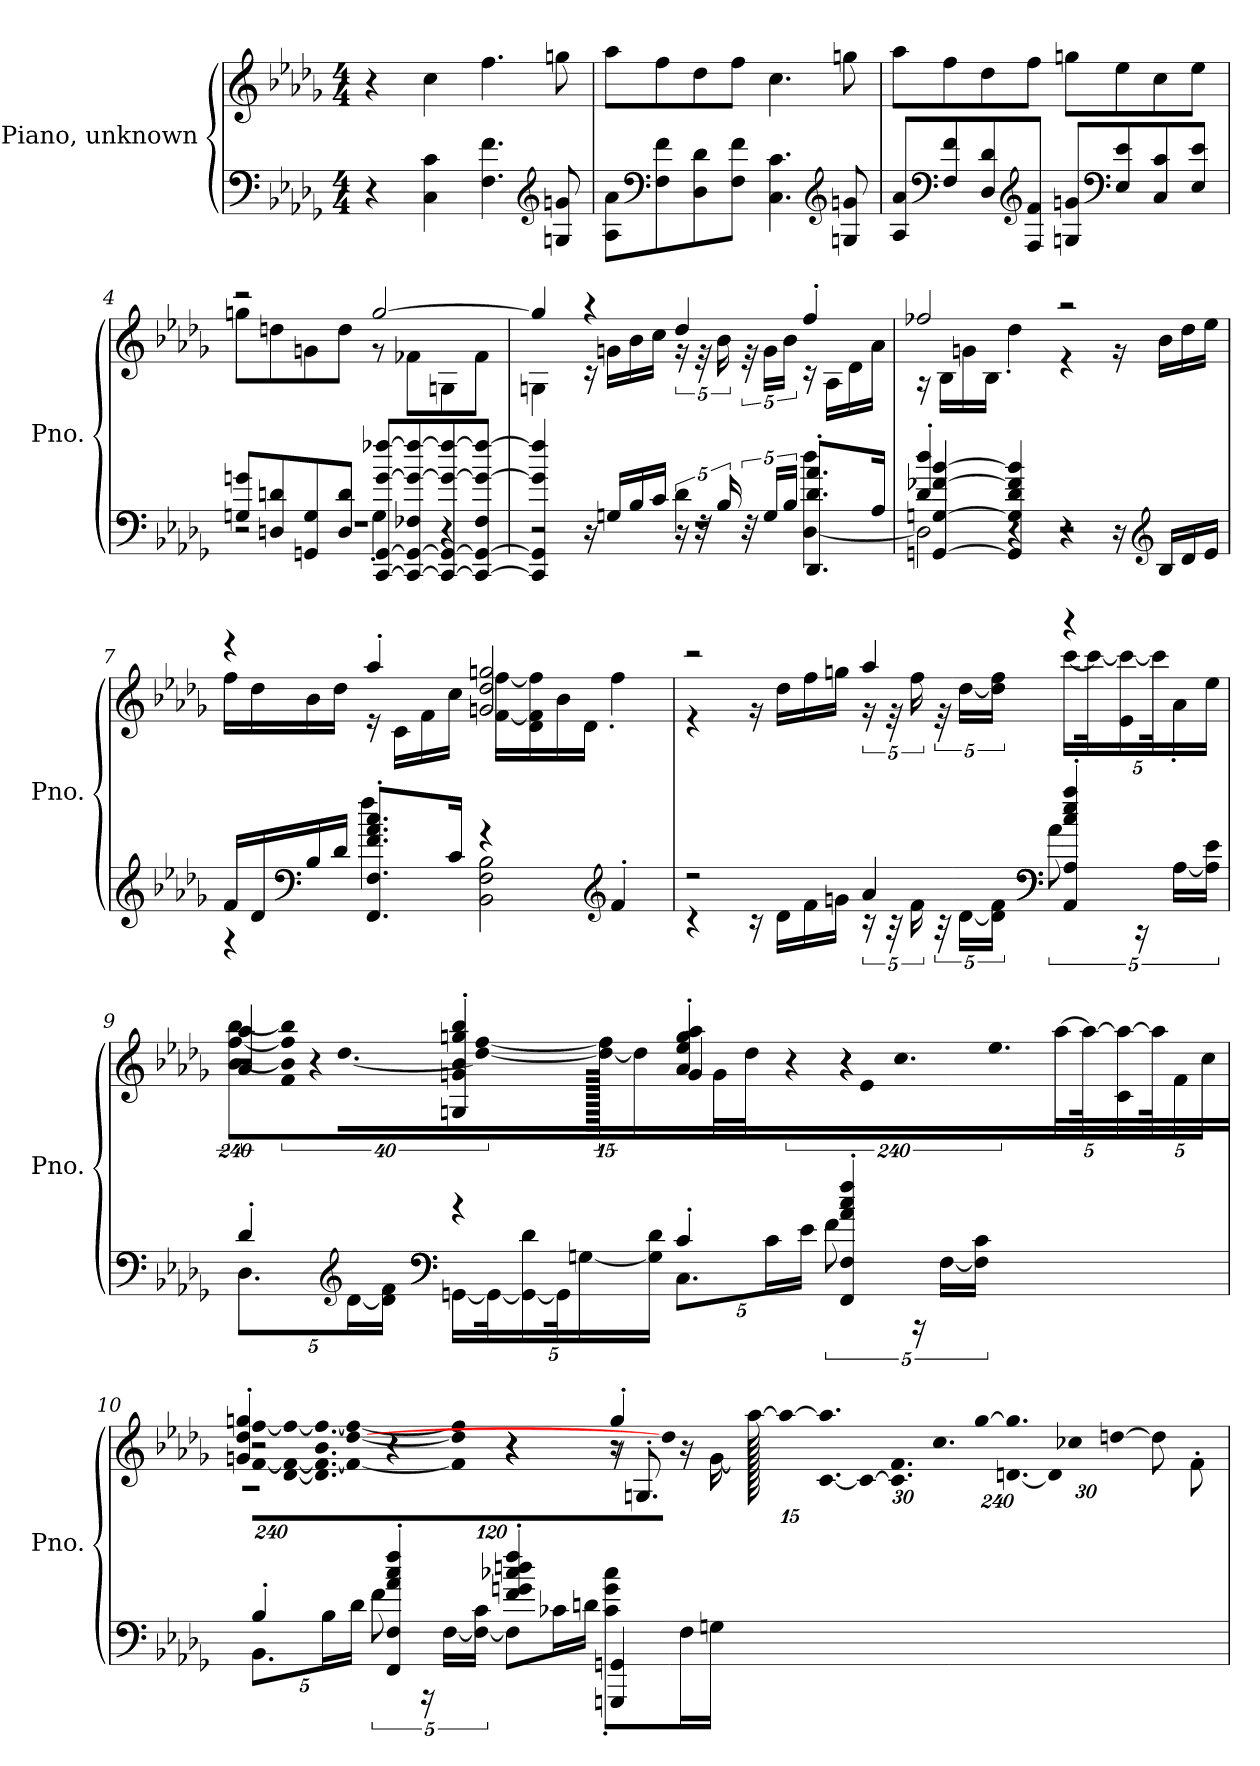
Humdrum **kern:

**kern	**kern
*part1	*part1
*staff2	*staff1
*I"Piano, unknown	*
*I'Pno.	*
*clefF4	*clefG2
*k[b-e-a-d-g-]	*k[b-e-a-d-g-]
*M4/4	*M4/4
*MM120	*MM120
=1	=1
4r	4r
4C\ 4c\	4cc\
4.F\ 4.f\	4.ff\
*clefG2	*
8Gn/ 8gn/	8ggn\
=2	=2
8A-\ 8a-\L	8aa-\L
*clefF4	*
8F\ 8f\	8ff\
8D-\ 8d-\	8dd-\
8F\ 8f\J	8ff\J
4.C\ 4.c\	4.cc\
*clefG2	*
8Gn/ 8gn/	8ggn\
=3	=3
8A-/ 8a-/L	8aa-\L
*clefF4	*
8F/ 8f/	8ff\
8D-/ 8d-/	8dd-\
*clefG2	*
8F/ 8f/J	8ff\J
8Gn/ 8gn/L	8ggn\L
*clefF4	*
8E-/ 8e-/	8ee-\
8C/ 8c/	8cc\
8E-/ 8e-/J	8ee-\J
!!LO:LB:g=z
=4	=4
*^	*^
*	*^	*	*
1r	2r	8Gn/ 8gn/L	2r	8ggn\L
.	.	8Dn/ 8dn/	.	8ddn\
.	.	8GGn/ 8G/	.	8gn\
.	.	8D/ 8d/J	.	8dd\J
.	4G'\	[8CC/ [8GG/ [8g/ [8ff-X/L	[2gg/	8r
.	.	8CC/_ 8GG/_ 8F-X/ 8g/_ 8ff-/_	.	8f-X\L
.	4r	8CC/_ 8GG/_ 8g/_ 8ff-/_	.	8Gn\
.	.	8CC/_ 8GG/_ 8F-/ 8g/_ 8ff-/_J	.	8f-\J
=5	=5	=5	=5	=5
1r	2r	4CC/] 4GG/] 4g/] 4ff-/]	4gg/]	4Gn\
.	.	16r	4r	16r
.	.	16Gn/LL	.	16gn\LL
.	.	16B-/	.	16b-\
.	.	16c/JJ	.	16cc\JJ
.	4d-\	20r	4dd-/	20r
.	.	40r	.	40r
.	.	20B-/	.	20b-\
.	.	40r	.	40r
.	.	20G/LL	.	20g\LL
.	.	20B-/JJ	.	20b-\JJ
.	[4D-\ 4dd-\	8.DD-/' 8.d-/' 8.a-/'L	4ff'/	16r
.	.	.	.	16A-\LL
.	.	.	.	16d-\
.	.	16A-/Jk	.	16a-\JJ
!!LO:LB:g=z	!!
=6	=6	=6	=6	=6
4d-/' 4dd-/'	2D-\]	[4GGn/ [4Gn/ [4f-X/ [4b-/	2ff-X/	16r
.	.	.	.	16B-\LL
.	.	.	.	16gn\
.	.	.	.	16B-\JJ
4r	.	4GG/] 4G/] 4d-/ 4f-/] 4b-/]	.	4dd-'\
2r	2r	4r	2r	4r
.	.	16r	.	16r
*clefG2	*	*	*	*
.	.	16B-/LL	.	16b-\LL
.	.	16d-/	.	16dd-\
.	.	16e-/JJ	.	16ee-\JJ
*	*v	*v	*	*
=7	=7	=7	=7
16f/LL	4r	4r	16ff\LL
16d-/	.	.	16dd-\
*clefF4	*	*	*
16B-/	.	.	16b-\
16d-/JJ	.	.	16dd-\JJ
8.FF/' 8.F/' 8.f/' 8.a-/' 8.cc/'L	4ff\	4aa-'/	16r
.	.	.	16c\LL
.	.	.	16f\
16c/Jk	.	.	16cc\JJ
4r	2BB-\ 2F\ 2B-\	2gn/ 2dd-/ 2ggn/	[16f\ [16ff\LL
.	.	.	16d-\ 16f\] 16ff\]
.	.	.	16b-\
.	.	.	16d-\JJ
*clefG2	*	*	*
4f'/	.	.	4ff'\
!!LO:LB:g=z	!!
=8	=8	=8	=8
2r	4r	2r	4r
.	16r	.	16r
.	16d-\LL	.	16dd-\LL
.	16f\	.	16ff\
.	16gn\JJ	.	16ggn\JJ
4a-/	20r	4aa-/	20r
.	40r	.	40r
.	20f\	.	20ff\
.	40r	.	40r
.	[20d-\LL	.	[20dd-\LL
.	20d-\] 20f\JJ	.	20dd-\] 20ff\JJ
*clefF4	*	*	*
*	*	*	*Xbrackettup
4AA-/' 4A-/' 4cc/' 4ee-/' 4aa-/'	10a-\	4r	[20ccc\LL
.	.	.	40ccc\K_
.	.	.	20e-\ 20ccc\_
.	20r	.	.
.	.	.	40ccc\K]
.	[20A-\LL	.	20a-'\
.	20A-\] 20e-\JJ	.	20ee-\JJ
!!LO:LB:g=z
=9	=9	=9	=9
*	*Xbrackettup	*	*brackettup
!	!	!	!LO:N:vis=16
*	*	*	*^
4d-'/	10.D-\L	4a-/ 4aa-/	[1920%137b-\ [1920%137ff\ [1920%137bb-\LL	2r
!	!	!	!LO:N:vis=32	!
.	.	.	640%23f\ 640%23b-\] 640%23ff\] 640%23bb-\]JJk	.
!	!	!	!LO:N:vis=32	!
.	.	.	640%23r	.
!	!	!	!LO:N:vis=32.	!
.	.	.	[1920%103dd-\LLL	.
*clefG2	*	*	*	*
.	[20d-\L	.	.	.
.	.	.	320%17dd-\_ [320%17ff\JJ	.
.	20d-\] 20f\JJ	.	.	.
*clefF4	*	*	*	*
4r	[20GGn\LL	4Gn/' 4gn/' 4b-/' 4ggn/' 4bb-/'	1920dd-\_ 1920ff\]	.
.	.	.	8dd-\L]	.
.	40GG\K_	.	.	.
.	20GG\_ 20d-\	.	.	.
.	40GG\K]	.	.	.
.	.	.	16g\L	.
.	[20Gn\	.	.	.
.	.	.	16dd-\JJ	.
.	20G\] 20d-\JJ	.	.	.
4c'/	10.C\L	4a-/' 4ee-/' 4gg/' 4aa-/'	.	4g/
!	!	!	!LO:N:vis=16	!
.	.	.	1920%137r	.
!	!	!	!LO:N:vis=16	!
.	.	.	1920%137e-\LL	.
!	!	!	!LO:N:vis=32.	!
.	.	.	1920%103cc\L	.
.	20c\L	.	.	.
!	!	!	!LO:N:vis=32.	!
.	.	.	1920%103ee-\JJJ	.
.	20e-\JJ	.	.	.
*	*brackettup	*	*	*
4FF/' 4F/' 4a-/' 4cc/' 4ff/'	10f\	4r	.	4r
*	*	*	*Xbrackettup	*
.	.	.	[20aa-\LL	.
.	.	.	40aa-\K_	.
.	.	.	20c\ 20aa-\_	.
.	20r	.	.	.
.	.	.	40aa-\K]	.
.	[20F\LL	.	.	.
.	.	.	20f\	.
.	20F\] 20c\JJ	.	.	.
.	.	.	20cc\JJ	.
1920ryy	1920ryy	1920ryy	.	1920ryy
*	*	*v	*v	*v
!!LO:LB:g=z
=10	=10	=10
*	*Xbrackettup	*
*	*	*^
*	*	*	*^
!	!	!	!LO:N:vis=16	!
*	*	*	*	*^
4B-'/	10.BB-\L	2r	[1920%137f\ [1920%137ff\LL	4gn/' 4dd-/' 4ggn/'	2r
!	!	!	!LO:N:vis=16	!	!
.	.	.	[1920%137d-\ 1920%137f\_ 1920%137ff\_	.	.
!	!	!	!LO:N:vis=32.	!	!
.	.	.	1920%103d-\] 1920%103f\_ 1920%103b-\ 1920%103ff\_L	.	.
.	20B-\L	.	.	.	.
!	!	!	!LO:N:vis=64	!	!
.	.	.	960%17f\_ [960%17dd-\ 960%17ff\_L	.	.
.	20d-\JJ	.	.	.	.
!	!	!	!LO:N:vis=64	!	!
.	.	.	960%17f\] 960%17dd-\_ 960%17ff\]	.	.
.	.	.	1920ryy	.	.
!	!	!	!LO:N:vis=64	!	!
.	.	.	960%17dd-\JJJJ]	.	.
*	*brackettup	*	*	*	*
4FF/' 4F/' 4a-/' 4cc/' 4ff/'	10f\	.	[1920aa-\	4r	.
.	.	.	240%17aa-\L_	.	.
!	!	!	!LO:N:vis=32.	!	!
.	.	.	[1920%103c\ 1920%103aa-\]L	.	.
.	20r	.	.	.	.
!	!	!	!LO:N:vis=64	!	!
.	.	.	960%17c\K_	.	.
!	!	!	!LO:N:vis=32.	!	!
.	.	.	1920%103c\] 1920%103f\	.	.
.	[20F\LL	.	.	.	.
!	!	!	!LO:N:vis=32.	!	!
.	.	.	1920%103cc\JJJ	.	.
.	20F\_ 20c\JJ	.	.	.	.
!	!	!	!LO:N:vis=16	!	!
4f/' 4gn/' 4cc-X/' 4ddn/' 4ff/'	8F\L]	4r	[1920%137gg\LL	4r	4r
!	!	!	!LO:N:vis=32.	!	!
.	.	.	[1920%103dn\ 1920%103gg\]L	.	.
!	!	!	!LO:N:vis=64	!	!
.	16c-X\L	.	960%17d\K]	.	.
!	!	!	!LO:N:vis=32	!	!
.	.	.	640%23cc-X\J	.	.
!	!	!	!LO:N:vis=16	!	!
.	.	.	[1920%137ddn\J	.	.
.	16dn\JJ	.	.	.	.
4GGGn/ 4GGn/	8c-\' 8g\' 8cc-\'L	4gg'/	8dd\]	16r	8r
.	.	.	.	8.Gn'/	.
.	16F\L	.	8f'\J	.	16r
.	16Gn\JJ	.	.	.	[16g\
*v	*v	*	*	*	*
*	*v	*v	*v	*v
=	=
*-	*-
